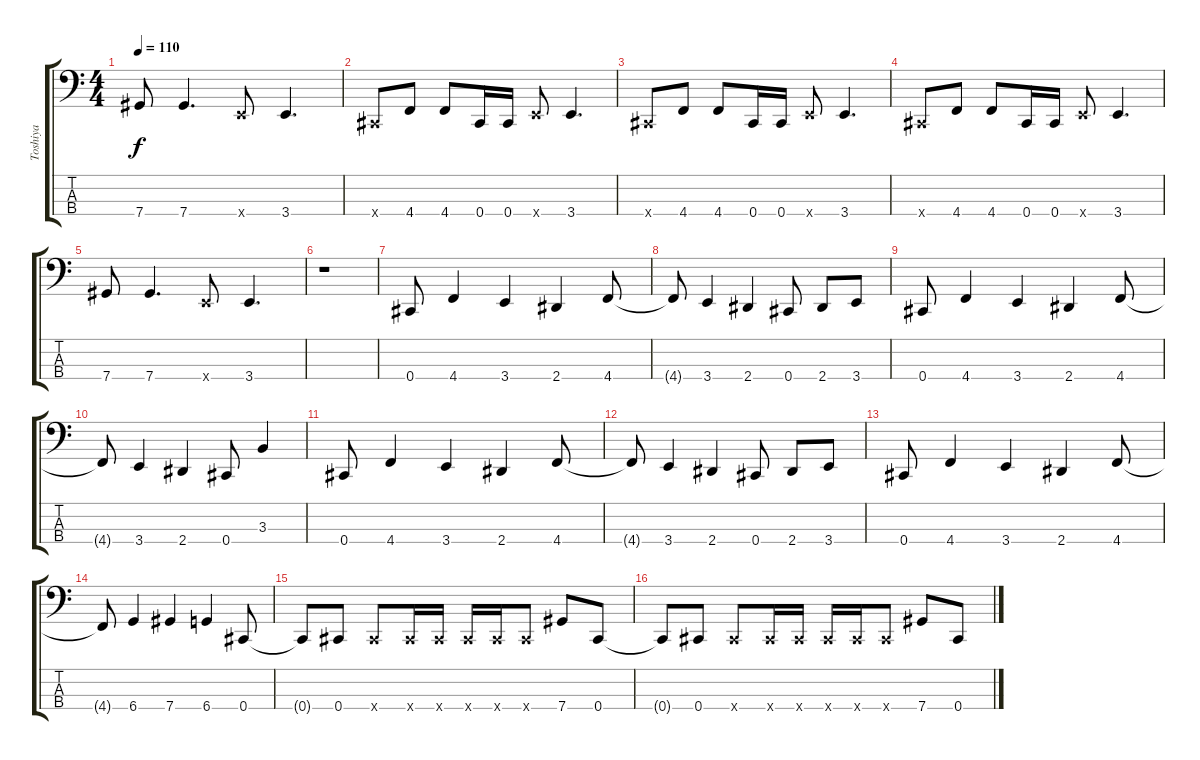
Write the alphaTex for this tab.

\track ("Toshiya" "Toshiya") {instrument electricbasspick}
\staff {score tabs}
\tuning (Gb2 Db2 Ab1 Db1) {hide}
\ts (4 4)
\tempo 110
\clef f4
\ks c
7.4.8{dy f} 7.4.4{d} 3.4{x}.8 3.4.4{d} |
0.4{x}.8 4.4.8 4.4.8 0.4.16 0.4.16 3.4{x}.8 3.4.4{d} |
0.4{x}.8 4.4.8 4.4.8 0.4.16 0.4.16 3.4{x}.8 3.4.4{d} |
0.4{x}.8 4.4.8 4.4.8 0.4.16 0.4.16 3.4{x}.8 3.4.4{d} |
7.4.8 7.4.4{d} 3.4{x}.8 3.4.4{d} |
r.1 |
0.4.8 4.4.4 3.4.4 2.4.4 4.4.8 |
4.4{t}.8 3.4.4 2.4.4 0.4.8 2.4.8 3.4.8 |
0.4.8 4.4.4 3.4.4 2.4.4 4.4.8 |
4.4{t}.8 3.4.4 2.4.4 0.4.8 3.3.4 |
0.4.8 4.4.4 3.4.4 2.4.4 4.4.8 |
4.4{t}.8 3.4.4 2.4.4 0.4.8 2.4.8 3.4.8 |
0.4.8 4.4.4 3.4.4 2.4.4 4.4.8 |
4.4{t}.8 6.4.4 7.4.4 6.4.4 0.4.8 |
0.4{t}.8 0.4.8 0.4{x}.8 0.4{x}.16 0.4{x}.16 0.4{x}.16 0.4{x}.16 0.4{x}.8 7.4.8 0.4.8 |
0.4{t}.8 0.4.8 0.4{x}.8 0.4{x}.16 0.4{x}.16 0.4{x}.16 0.4{x}.16 0.4{x}.8 7.4.8 0.4.8
